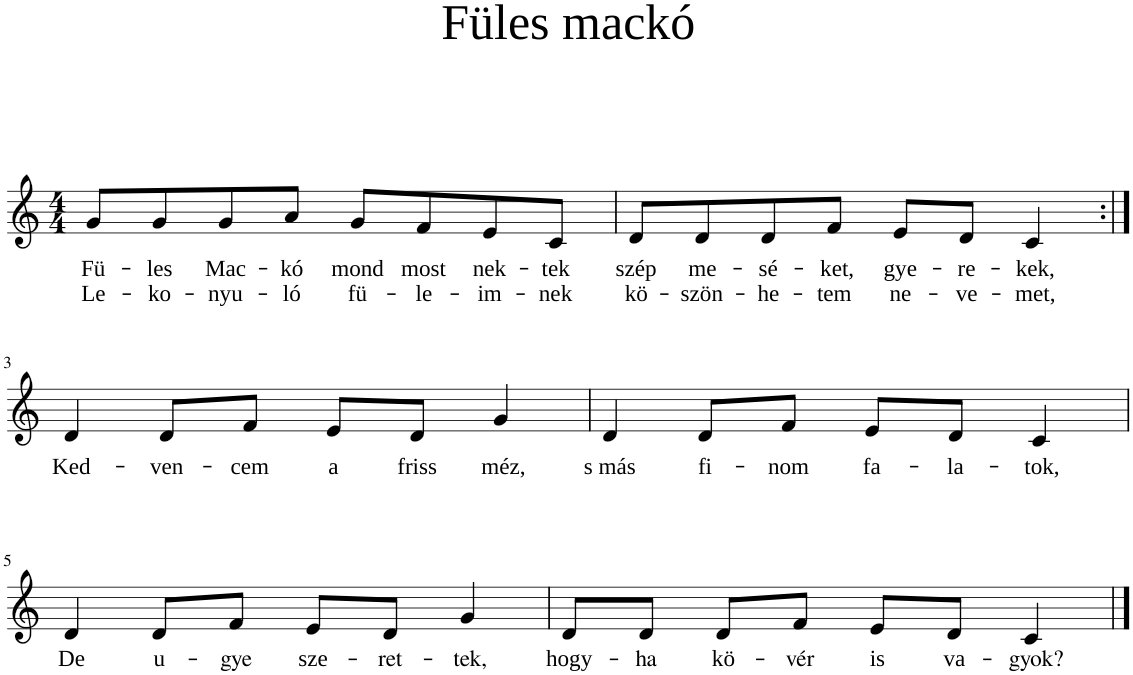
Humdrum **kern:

**kern	**text	**text
*part1	*part1	*part1
*staff1	*staff1	*staff1
*I"Piano	*	*
*I'Pno	*	*
*clefG2	*	*
*k[]	*	*
*M4/4	*	*
=1	=1	=1
!	!LO:LY:b	!LO:LY:b
8g/L	Fü-	Le-
!	!LO:LY:b	!LO:LY:b
8g/	-les	-ko-
!	!LO:LY:b	!LO:LY:b
8g/	Mac-	-nyu-
!	!LO:LY:b	!LO:LY:b
8a/J	-kó	ló
!	!LO:LY:b	!LO:LY:b
8g/L	mond	fü-
!	!LO:LY:b	!LO:LY:b
8f/	most	-le-
!	!LO:LY:b	!LO:LY:b
8e/	nek-	-im-
!	!LO:LY:b	!LO:LY:b
8c/J	-tek	-nek
=2	=2	=2
!	!LO:LY:b	!LO:LY:b
8d/L	szép	kö-
!	!LO:LY:b	!LO:LY:b
8d/	me-	-szön-
!	!LO:LY:b	!LO:LY:b
8d/	-sé-	-he-
!	!LO:LY:b	!LO:LY:b
8f/J	-ket,	-tem
!	!LO:LY:b	!LO:LY:b
8e/L	gye-	ne-
!	!LO:LY:b	!LO:LY:b
8d/J	-re-	-ve-
!	!LO:LY:b	!LO:LY:b
4c/	-kek,	-met,
!!LO:LB:g=z
=3:|!	=3:|!	=3:|!
!	!LO:LY:b	!
4d/	Ked-	.
!	!LO:LY:b	!
8d/L	-ven-	.
!	!LO:LY:b	!
8f/J	-cem	.
!	!LO:LY:b	!
8e/L	a	.
!	!LO:LY:b	!
8d/J	friss	.
!	!LO:LY:b	!
4g/	méz,	.
=4	=4	=4
!	!LO:LY:b	!
4d/	s más	.
!	!LO:LY:b	!
8d/L	fi-	.
!	!LO:LY:b	!
8f/J	-nom	.
!	!LO:LY:b	!
8e/L	fa-	.
!	!LO:LY:b	!
8d/J	-la-	.
!	!LO:LY:b	!
4c/	-tok,	.
!!LO:LB:g=z
=5	=5	=5
!	!LO:LY:b	!
4d/	De	.
!	!LO:LY:b	!
8d/L	u-	.
!	!LO:LY:b	!
8f/J	-gye	.
!	!LO:LY:b	!
8e/L	sze-	.
!	!LO:LY:b	!
8d/J	-ret-	.
!	!LO:LY:b	!
4g/	-tek,	.
=6	=6	=6
!	!LO:LY:b	!
8d/L	hogy-	.
!	!LO:LY:b	!
8d/J	-ha	.
!	!LO:LY:b	!
8d/L	kö-	.
!	!LO:LY:b	!
8f/J	-vér	.
!	!LO:LY:b	!
8e/L	is	.
!	!LO:LY:b	!
8d/J	va-	.
!	!LO:LY:b	!
4c/	-gyok?	.
==	==	==
*-	*-	*-
